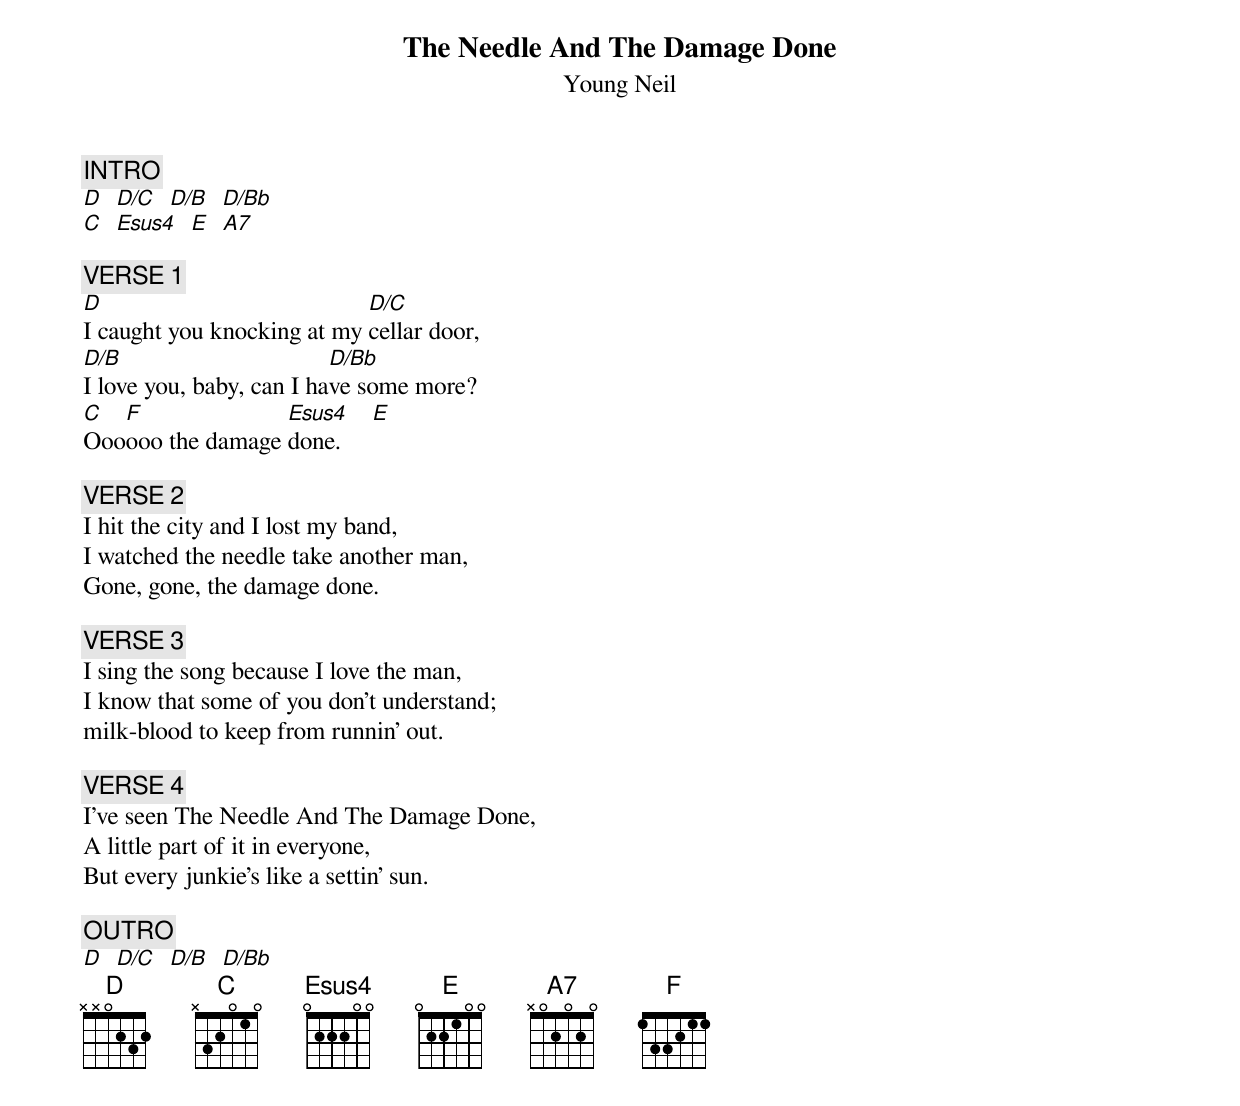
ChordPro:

{t:The Needle And The Damage Done}
{st:Young Neil}

{c:INTRO}
[D]  [D/C]  [D/B]  [D/Bb]
[C]  [Esus4]  [E]  [A7]

{c:VERSE 1}
[D]I caught you knocking at my [D/C]cellar door,
[D/B]I love you, baby, can I ha[D/Bb]ve some more?
[C]Ooo[F]ooo the damage [Esus4]done.     [E]

{c:VERSE 2}
I hit the city and I lost my band,
I watched the needle take another man,
Gone, gone, the damage done.

{c:VERSE 3}
I sing the song because I love the man,
I know that some of you don't understand;
milk-blood to keep from runnin' out.

{c:VERSE 4}
I've seen The Needle And The Damage Done,
A little part of it in everyone,
But every junkie's like a settin' sun.

{c:OUTRO}
[D]  [D/C]  [D/B]  [D/Bb]
